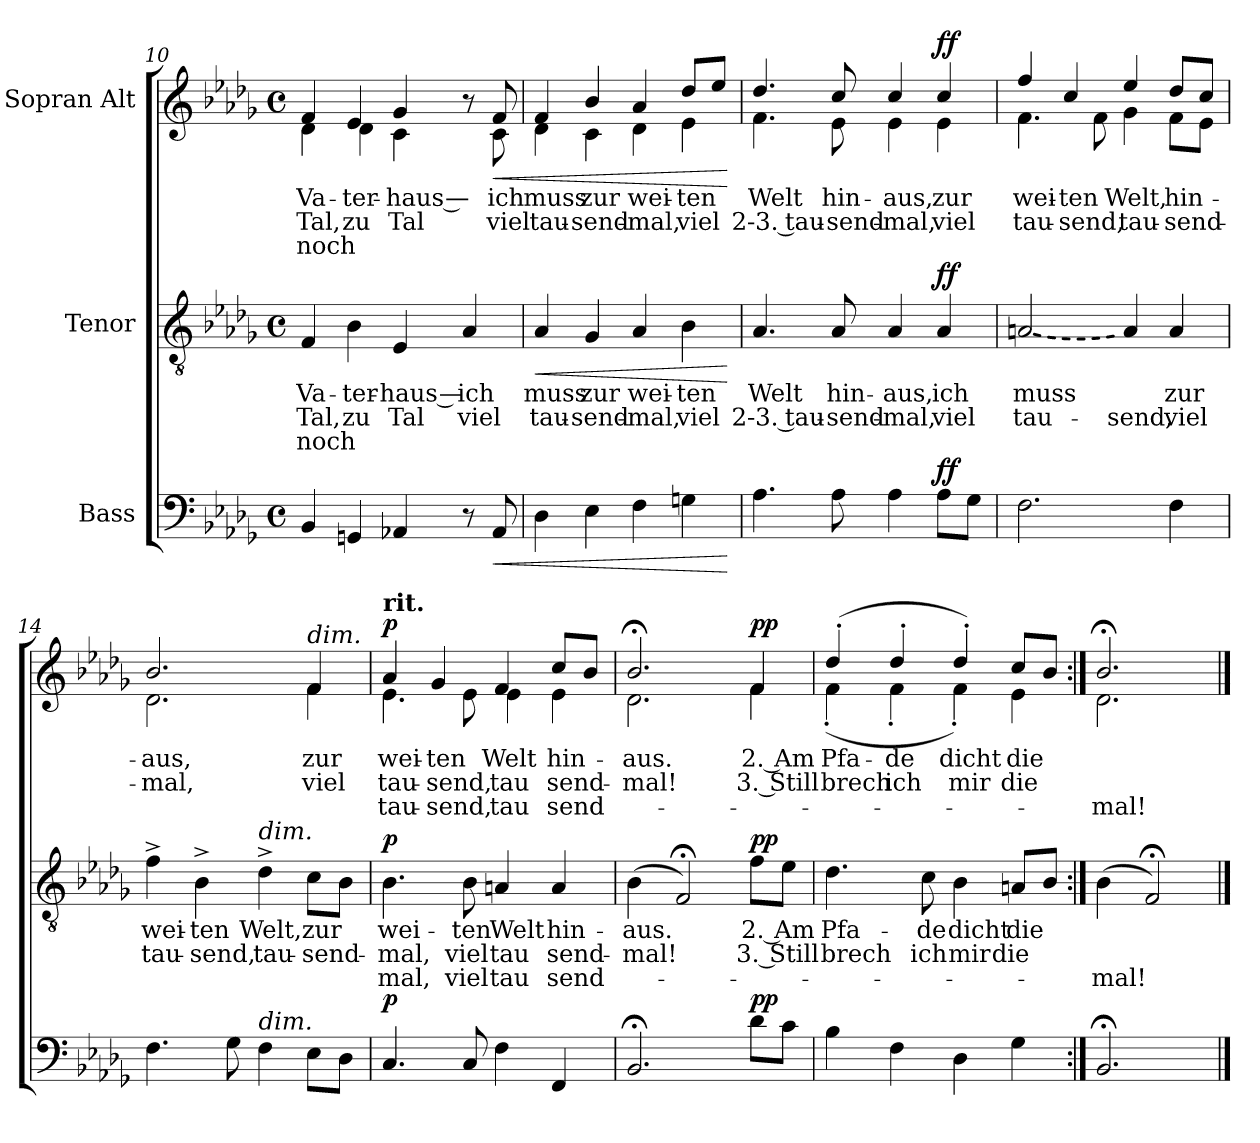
**kern	**dynam	**kern	**text	**text	**text	**dynam	**kern	**text	**text	**text	**dynam
*part3	*part3	*part2	*part2	*part2	*part2	*part2	*part1	*part1	*part1	*part1	*part1
*staff3	*staff3	*staff2	*staff2	*staff2	*staff2	*staff2	*staff1	*staff1	*staff1	*staff1	*staff1
*I"Bass	*	*I"Tenor	*	*	*	*	*I"Sopran Alt	*	*	*	*
*clefF4	*	*clefGv2	*	*	*	*	*clefG2	*	*	*	*
*k[b-e-a-d-g-]	*	*k[b-e-a-d-g-]	*	*	*	*	*k[b-e-a-d-g-]	*	*	*	*
*M4/4	*	*M4/4	*	*	*	*	*M4/4	*	*	*	*
*met(c)	*	*met(c)	*	*	*	*	*met(c)	*	*	*	*
=10	=10	=10	=10	=10	=10	=10	=10	=10	=10	=10	=10
!	!	!	!LO:LY:b	!LO:LY:b	!LO:LY:b	!	!	!LO:LY:b	!LO:LY:b	!LO:LY:b	!
*	*	*	*	*	*	*	*^	*	*	*	*
4BB-/	.	4F/	Va-	Tal,	noch	.	4f/	4d-\	Va-	Tal,	noch	.
!	!	!	!LO:LY:b	!LO:LY:b	!	!	!	!	!LO:LY:b	!LO:LY:b	!	!
4GGn/	.	4B-\	-ter-	zu	.	.	4e-/	4d-\	-ter-	zu	.	.
!	!	!	!LO:LY:b	!LO:LY:b	!	!	!	!	!LO:LY:b	!LO:LY:b	!	!
4AA-X/	.	4E-/	-haus —	Tal	.	.	4g-/	4c\	-haus —	Tal	.	.
!	!	!	!LO:LY:b	!LO:LY:b	!	!	!	!	!	!	!	!
8r	.	4A-/	ich	viel	.	.	8r	8ryy	.	.	.	.
!	!LO:HP:b	!	!	!	!	!	!	!	!LO:LY:b	!LO:LY:b	!	!LO:HP:b
8AA-/	<	.	.	.	.	.	8f/	8c\	ich	viel	.	<
=11	=11	=11	=11	=11	=11	=11	=11	=11	=11	=11	=11	=11
!	!	!	!LO:LY:b	!LO:LY:b	!	!LO:HP:b	!	!	!LO:LY:b	!LO:LY:b	!	!
4D-\	.	4A-/	muss	tau-	.	<	4f/	4d-\	muss	tau-	.	.
!	!	!	!LO:LY:b	!LO:LY:b	!	!	!	!	!LO:LY:b	!LO:LY:b	!	!
4E-\	.	4G-/	zur	-send-	.	.	4b-/	4c\	zur	-send-	.	.
!	!	!	!LO:LY:b	!LO:LY:b	!	!	!	!	!LO:LY:b	!LO:LY:b	!	!
4F\	.	4A-/	wei-	-mal,	.	.	4a-/	4d-\	wei-	-mal,	.	.
!	!	!	!LO:LY:b	!LO:LY:b	!	!	!	!	!LO:LY:b	!LO:LY:b	!	!
4Gn\	.	4B-\	-ten	viel	.	.	8dd-/L	4e-\	-ten	viel	.	.
.	.	.	.	.	.	.	8ee-/J	.	.	.	.	.
*	*	*	*	*	*	*	*v	*v	*	*	*	*
.	[	.	.	.	.	[	.	.	.	.	[
!!LO:LB:g=z
=12	=12	=12	=12	=12	=12	=12	=12	=12	=12	=12	=12
!	!	!	!LO:LY:b	!LO:LY:b	!	!	!	!LO:LY:b	!LO:LY:b	!	!
*	*	*	*	*	*	*	*^	*	*	*	*
4.A-\	.	4.A-/	Welt	2-3. tau-	.	.	4.dd-/	4.f\	Welt	2-3. tau-	.	.
!	!	!	!LO:LY:b	!LO:LY:b	!	!	!	!	!LO:LY:b	!LO:LY:b	!	!
8A-\	.	8A-/	hin-	-send-	.	.	8cc/	8e-\	hin-	-send-	.	.
!	!	!	!LO:LY:b	!LO:LY:b	!	!	!	!	!LO:LY:b	!LO:LY:b	!	!
4A-\	.	4A-/	-aus,	-mal,	.	.	4cc/	4e-\	-aus,	-mal,	.	.
!	!LO:DY:a	!	!LO:LY:b	!LO:LY:b	!	!LO:DY:a	!	!	!LO:LY:b	!LO:LY:b	!	!LO:DY:a
8A-\L	ff	4A-/	ich	viel	.	ff	4cc/	4e-\	zur	viel	.	ff
8G-\J	.	.	.	.	.	.	.	.	.	.	.	.
=13	=13	=13	=13	=13	=13	=13	=13	=13	=13	=13	=13	=13
!	!	!LO:T:dash	!LO:LY:b	!LO:LY:b	!	!	!	!	!LO:LY:b	!LO:LY:b	!	!
2.F\	.	[2An/	muss	tau-	.	.	4ff/	4.f\	wei-	tau-	.	.
!	!	!	!	!	!	!	!	!	!LO:LY:b	!LO:LY:b	!	!
.	.	.	.	.	.	.	4cc/	.	-ten	-send,	.	.
.	.	.	.	.	.	.	.	8f\	.	.	.	.
!	!	!	!	!LO:LY:b	!	!	!	!	!LO:LY:b	!LO:LY:b	!	!
.	.	4A/]	.	-send,	.	.	4ee-/	4g-\	Welt,	tau-	.	.
!	!	!	!LO:LY:b	!LO:LY:b	!	!	!	!	!LO:LY:b	!LO:LY:b	!	!
4F\	.	4A/	zur	viel	.	.	8dd-/L	8f\L	hin-	-send-	.	.
.	.	.	.	.	.	.	8cc/J	8e-\J	.	.	.	.
=14	=14	=14	=14	=14	=14	=14	=14	=14	=14	=14	=14	=14
!	!	!	!LO:LY:b	!LO:LY:b	!	!	!	!	!LO:LY:b	!LO:LY:b	!	!
4.F\	.	4f^\	wei-	tau-	.	.	2.b-/	2.d-\	-aus,	-mal,	.	.
!	!	!	!LO:LY:b	!LO:LY:b	!	!	!	!	!	!	!	!
.	.	4B-^\	-ten	-send,	.	.	.	.	.	.	.	.
8G-\	.	.	.	.	.	.	.	.	.	.	.	.
!	!	!LO:TX:a:i:t=dim.	!	!	!	!	!	!	!	!	!	!
!LO:TX:a:i:t=dim.	!	!	!	!	!	!	!	!	!	!	!	!
!	!	!	!LO:LY:b	!LO:LY:b	!	!	!	!	!	!	!	!
4F\	.	4d-^\	Welt,	tau-	.	.	.	.	.	.	.	.
!	!	!	!	!	!	!	!LO:TX:a:i:t=dim.	!	!	!	!	!
!	!	!	!LO:LY:b	!LO:LY:b	!	!	!	!	!LO:LY:b	!LO:LY:b	!	!
8E-\L	.	8c\L	zur	-send-	.	.	4f/	4f\	zur	viel	.	.
8D-\J	.	8B-\J	.	.	.	.	.	.	.	.	.	.
!!LO:LB:g=z	!!
=15	=15	=15	=15	=15	=15	=15	=15	=15	=15	=15	=15	=15
!	!	!	!	!	!	!	!LO:TX:a:B:t=rit.	!	!	!	!	!
!	!LO:DY:a	!	!LO:LY:b	!LO:LY:b	!LO:LY:b	!LO:DY:a	!	!	!LO:LY:b	!LO:LY:b	!LO:LY:b	!LO:DY:a
4.C/	p	4.B-\	wei-	-mal,	mal,	p	4a-/	4.e-\	wei-	tau-	tau-	p
!	!	!	!	!	!	!	!	!	!LO:LY:b	!LO:LY:b	!LO:LY:b	!
.	.	.	.	.	.	.	4g-/	.	-ten	-send,	-send,	.
!	!	!	!LO:LY:b	!LO:LY:b	!LO:LY:b	!	!	!	!	!	!	!
8C/	.	8B-\	-ten	viel	viel	.	.	8e-\	.	.	.	.
!	!	!	!LO:LY:b	!LO:LY:b	!LO:LY:b	!	!	!	!LO:LY:b	!LO:LY:b	!LO:LY:b	!
4F\	.	4An/	Welt	tau	tau	.	4f/	4e-\	Welt	tau	tau	.
!	!	!	!LO:LY:b	!LO:LY:b	!LO:LY:b	!	!	!	!LO:LY:b	!LO:LY:b	!LO:LY:b	!
4FF/	.	4A/	hin-	-send-	-send-	.	8cc/L	4e-\	hin-	-send-	-send-	.
.	.	.	.	.	.	.	8b-/J	.	.	.	.	.
=16	=16	=16	=16	=16	=16	=16	=16	=16	=16	=16	=16	=16
!	!	!	!LO:LY:b	!LO:LY:b	!	!	!	!	!LO:LY:b	!LO:LY:b	!	!
2.BB-;</	.	(4B-\	-aus.	-mal!	.	.	2.b-;</	2.d-\	-aus.	-mal!	.	.
.	.	2F;</)	.	.	.	.	.	.	.	.	.	.
!	!LO:DY:a	!	!LO:LY:b	!LO:LY:b	!	!LO:DY:a	!	!	!LO:LY:b	!LO:LY:b	!	!LO:DY:a
8d-\L	pp	8f\L	2. Am	3. Still	.	pp	4f/	4f\	2. Am	3. Still	.	pp
8c\J	.	8e-\J	.	.	.	.	.	.	.	.	.	.
=17	=17	=17	=17	=17	=17	=17	=17	=17	=17	=17	=17	=17
!	!	!	!LO:LY:b	!LO:LY:b	!	!	!	!	!LO:LY:b	!LO:LY:b	!	!
4B-\	.	4.d-\	Pfa-	brech	.	.	(4dd-'/	(4f'\	Pfa-	brech	.	.
!	!	!	!	!	!	!	!	!	!LO:LY:b	!LO:LY:b	!	!
4F\	.	.	.	.	.	.	4dd-'/	4f'\	-de	ich	.	.
!	!	!	!LO:LY:b	!LO:LY:b	!	!	!	!	!	!	!	!
.	.	8c\	-de	ich	.	.	.	.	.	.	.	.
!	!	!	!LO:LY:b	!LO:LY:b	!	!	!	!	!LO:LY:b	!LO:LY:b	!	!
4D-\	.	4B-\	dicht	mir	.	.	4dd-'/)	4f'\)	dicht	mir	.	.
!	!	!	!LO:LY:b	!LO:LY:b	!	!	!	!	!LO:LY:b	!LO:LY:b	!	!
4G-\	.	8An/L	die	die	.	.	8cc/L	4e-\	die	die	.	.
.	.	8B-/J	.	.	.	.	8b-/J	.	.	.	.	.
=18:|!	=18:|!	=18:|!	=18:|!	=18:|!	=18:|!	=18:|!	=18:|!	=18:|!	=18:|!	=18:|!	=18:|!	=18:|!
!	!	!	!	!	!LO:LY:b	!	!	!	!	!	!LO:LY:b	!
2.BB-;</	.	(4B-\	.	.	-mal!	.	2.b-;</	2.d-\	.	.	-mal!	.
.	.	2F;</)	.	.	.	.	.	.	.	.	.	.
*	*	*	*	*	*	*	*v	*v	*	*	*	*
==	==	==	==	==	==	==	==	==	==	==	==
*-	*-	*-	*-	*-	*-	*-	*-	*-	*-	*-	*-
